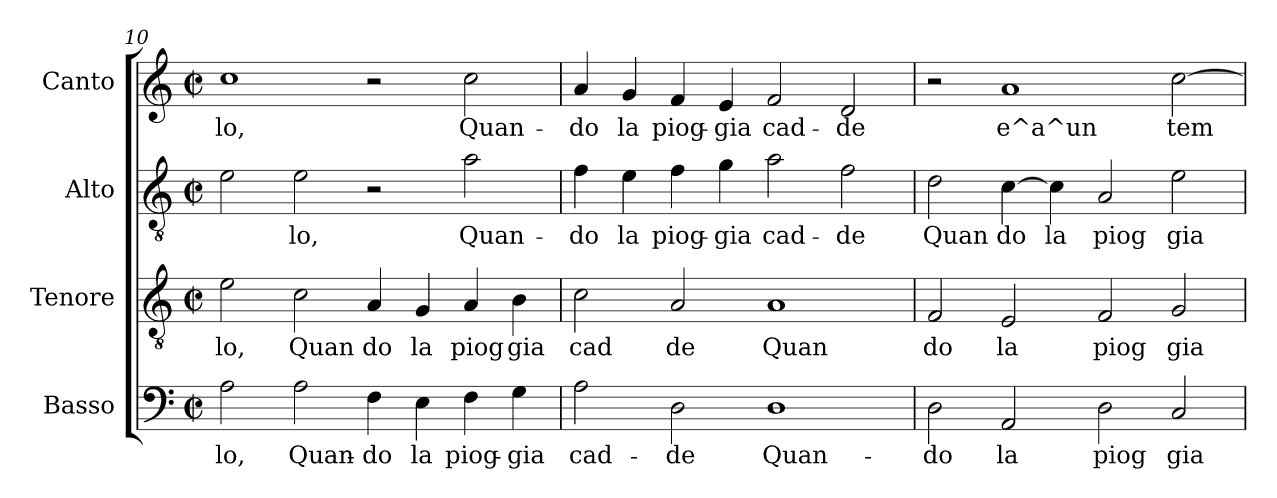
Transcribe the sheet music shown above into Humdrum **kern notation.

**kern	**text	**kern	**text	**kern	**text	**kern	**text
*part4	*part4	*part3	*part3	*part2	*part2	*part1	*part1
*staff4	*staff4	*staff3	*staff3	*staff2	*staff2	*staff1	*staff1
*I"Basso	*	*I"Tenore	*	*I"Alto	*	*I"Canto	*
*I'Basso	*	*I'Tenore	*	*I'Alto	*	*I'Canto	*
*clefF4	*	*clefGv2	*	*clefGv2	*	*clefG2	*
*k[]	*	*k[]	*	*k[]	*	*k[]	*
*C:	*	*C:	*	*C:	*	*C:	*
*M2/2	*	*M2/2	*	*M2/2	*	*M2/2	*
*met(c|)	*	*met(c|)	*	*met(c|)	*	*met(c|)	*
=10	=10	=10	=10	=10	=10	=10	=10
!	!LO:LY:b:cj	!	!LO:LY:b:cj	!	!LO:LY:b:cj	!	!LO:LY:b:cj
2A\	-lo,	2e\	lo,	2e\	--	1cc	-lo,
!	!LO:LY:b:cj	!	!LO:LY:b:cj	!	!LO:LY:b:cj	!	!
2A\	Quan-	2c\	Quan	2e\	-lo,	.	.
!	!LO:LY:b:cj	!	!LO:LY:b:cj	!	!	!	!
4F\	-do	4A/	do	2r	.	2r	.
!	!LO:LY:b:cj	!	!LO:LY:b:cj	!	!	!	!
4E\	la	4G/	la	.	.	.	.
!	!LO:LY:b:cj	!	!LO:LY:b:cj	!	!LO:LY:b:cj	!	!LO:LY:b:cj
4F\	piog-	4A/	piog	2a\	Quan-	2cc\	Quan-
!	!LO:LY:b:cj	!	!LO:LY:b:cj	!	!	!	!
4G\	-gia	4B\	gia	.	.	.	.
=11	=11	=11	=11	=11	=11	=11	=11
!	!LO:LY:b:cj	!	!LO:LY:b:cj	!	!LO:LY:b:cj	!	!LO:LY:b:cj
2A\	cad-	2c\	cad	4f\	-do	4a/	-do
!	!	!	!	!	!LO:LY:b:cj	!	!LO:LY:b:cj
.	.	.	.	4e\	la	4g/	la
!	!LO:LY:b:cj	!	!LO:LY:b:cj	!	!LO:LY:b:cj	!	!LO:LY:b:cj
2D\	-de	2A/	de	4f\	piog-	4f/	piog-
!	!	!	!	!	!LO:LY:b:cj	!	!LO:LY:b:cj
.	.	.	.	4g\	-gia	4e/	-gia
!	!LO:LY:b:cj	!	!LO:LY:b:cj	!	!LO:LY:b:cj	!	!LO:LY:b:cj
1D	Quan-	1A	Quan	2a\	cad-	2f/	cad-
!	!	!	!	!	!LO:LY:b:cj	!	!LO:LY:b:cj
.	.	.	.	2f\	-de	2d/	-de
!!LO:PB:g=z
=12	=12	=12	=12	=12	=12	=12	=12
!	!LO:LY:b:cj	!	!LO:LY:b:cj	!	!LO:LY:b:cj	!	!
2D\	-do	2F/	do	2d\	Quan	2r	.
!	!LO:LY:b:cj	!	!LO:LY:b:cj	!	!LO:LY:b:cj	!	!LO:LY:b:cj
2AA/	la	2E/	la	[>4c\	do	1a	e^a^un
!	!	!	!	!	!LO:LY:b:cj	!	!
.	.	.	.	4c\]	la	.	.
!	!LO:LY:b:cj	!	!LO:LY:b:cj	!	!LO:LY:b:cj	!	!
2D\	piog	2F/	piog	2A/	piog	.	.
!	!LO:LY:b:cj	!	!LO:LY:b:cj	!	!LO:LY:b:cj	!	!LO:LY:b:cj
2C/	gia	2G/	gia	2e\	gia	[>2cc\	tem
=	=	=	=	=	=	=	=
*-	*-	*-	*-	*-	*-	*-	*-
